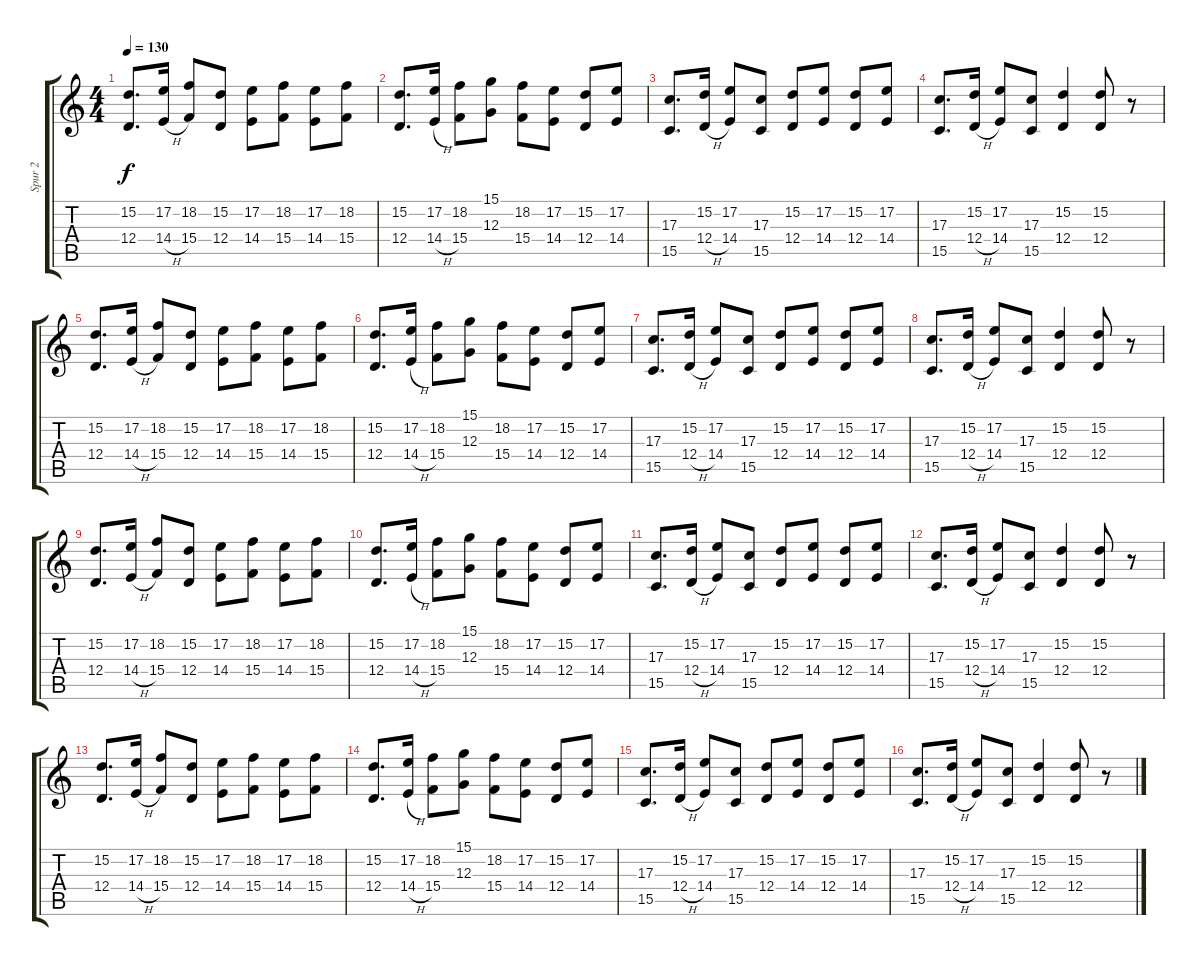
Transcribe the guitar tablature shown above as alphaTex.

\track ("Spur 2" "Spur 2") {instrument fiddle}
\staff {score tabs}
\tuning (E4 B3 G3 D3 A2 E2) {hide}
\ts (4 4)
\tempo 130
\clef g2
\ks c
(15.2 12.4).8{d dy f} (17.2 14.4{h}).16 (18.2 15.4).8 (15.2 12.4).8 (17.2 14.4).8 (18.2 15.4).8 (17.2 14.4).8 (18.2 15.4).8 |
(15.2 12.4).8{d} (17.2 14.4{h}).16 (18.2 15.4).8 (15.1 12.3).8 (18.2 15.4).8 (17.2 14.4).8 (15.2 12.4).8 (17.2 14.4).8 |
(17.3 15.5).8{d} (15.2 12.4{h}).16 (17.2 14.4).8 (17.3 15.5).8 (15.2 12.4).8 (17.2 14.4).8 (15.2 12.4).8 (17.2 14.4).8 |
(17.3 15.5).8{d} (15.2 12.4{h}).16 (17.2 14.4).8 (17.3 15.5).8 (15.2 12.4).4 (15.2 12.4).8 r.8 |
(15.2 12.4).8{d} (17.2 14.4{h}).16 (18.2 15.4).8 (15.2 12.4).8 (17.2 14.4).8 (18.2 15.4).8 (17.2 14.4).8 (18.2 15.4).8 |
(15.2 12.4).8{d} (17.2 14.4{h}).16 (18.2 15.4).8 (15.1 12.3).8 (18.2 15.4).8 (17.2 14.4).8 (15.2 12.4).8 (17.2 14.4).8 |
(17.3 15.5).8{d} (15.2 12.4{h}).16 (17.2 14.4).8 (17.3 15.5).8 (15.2 12.4).8 (17.2 14.4).8 (15.2 12.4).8 (17.2 14.4).8 |
(17.3 15.5).8{d} (15.2 12.4{h}).16 (17.2 14.4).8 (17.3 15.5).8 (15.2 12.4).4 (15.2 12.4).8 r.8 |
(15.2 12.4).8{d} (17.2 14.4{h}).16 (18.2 15.4).8 (15.2 12.4).8 (17.2 14.4).8 (18.2 15.4).8 (17.2 14.4).8 (18.2 15.4).8 |
(15.2 12.4).8{d} (17.2 14.4{h}).16 (18.2 15.4).8 (15.1 12.3).8 (18.2 15.4).8 (17.2 14.4).8 (15.2 12.4).8 (17.2 14.4).8 |
(17.3 15.5).8{d} (15.2 12.4{h}).16 (17.2 14.4).8 (17.3 15.5).8 (15.2 12.4).8 (17.2 14.4).8 (15.2 12.4).8 (17.2 14.4).8 |
(17.3 15.5).8{d} (15.2 12.4{h}).16 (17.2 14.4).8 (17.3 15.5).8 (15.2 12.4).4 (15.2 12.4).8 r.8 |
(15.2 12.4).8{d} (17.2 14.4{h}).16 (18.2 15.4).8 (15.2 12.4).8 (17.2 14.4).8 (18.2 15.4).8 (17.2 14.4).8 (18.2 15.4).8 |
(15.2 12.4).8{d} (17.2 14.4{h}).16 (18.2 15.4).8 (15.1 12.3).8 (18.2 15.4).8 (17.2 14.4).8 (15.2 12.4).8 (17.2 14.4).8 |
(17.3 15.5).8{d} (15.2 12.4{h}).16 (17.2 14.4).8 (17.3 15.5).8 (15.2 12.4).8 (17.2 14.4).8 (15.2 12.4).8 (17.2 14.4).8 |
(17.3 15.5).8{d} (15.2 12.4{h}).16 (17.2 14.4).8 (17.3 15.5).8 (15.2 12.4).4 (15.2 12.4).8 r.8
